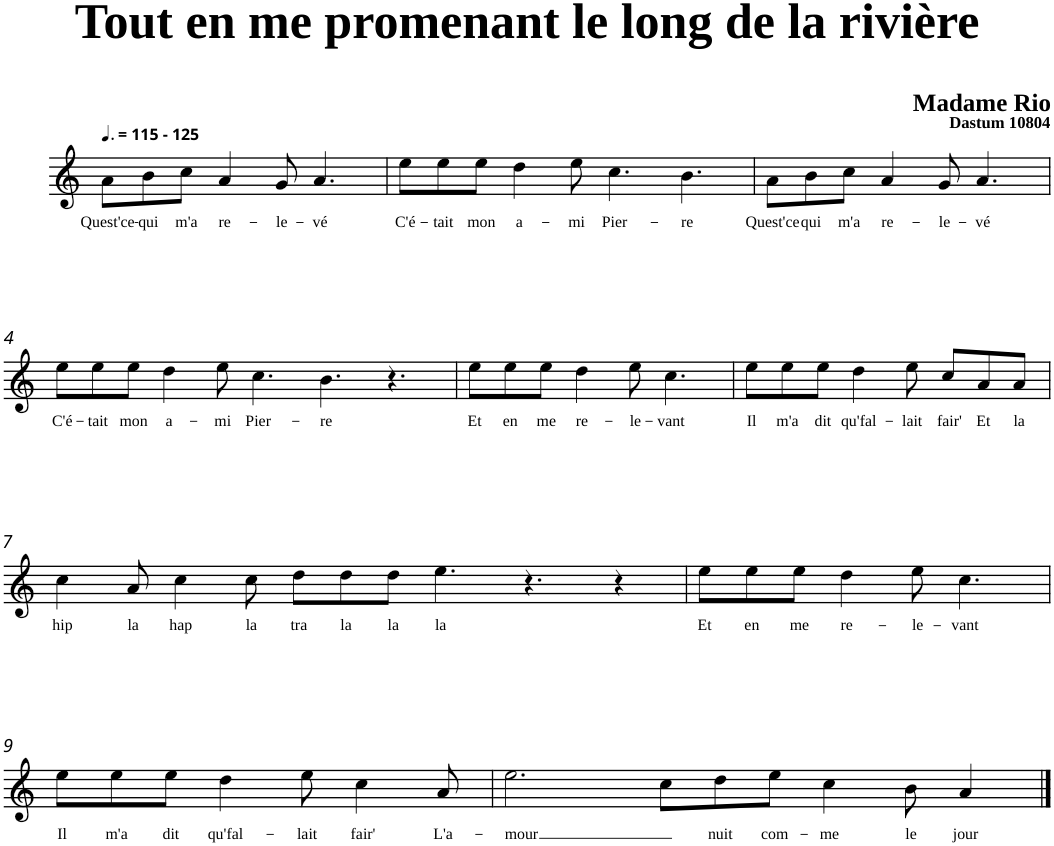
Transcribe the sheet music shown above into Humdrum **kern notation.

**kern	**text
*part1	*part1
*staff1	*staff1
*clefG2	*
*k[]	*
=1	=1
!LO:TX:a:B:t=- 125	!
!	!LO:LY:b
8a\L	Quest'ce-
!	!LO:LY:b
8b\	-qui
!	!LO:LY:b
8cc\J	m'a
!	!LO:LY:b
4a/	re-
!	!LO:LY:b
8g/	-le-
!	!LO:LY:b
[4a/	-vé
=2	=2
!	!LO:LY:b
8ee\L	C'é-
8a/]	.
!	!LO:LY:b
8ee\	-tait
!	!LO:LY:b
8ee\J	mon
!	!LO:LY:b
4dd\	a-
!	!LO:LY:b
8ee\	-mi
!	!LO:LY:b
[4cc\	Pier-
!	!LO:LY:b
4.b\	-re
=3	=3
!	!LO:LY:b
8a\L	Quest'ce
8cc\]	.
!	!LO:LY:b
8b\	qui
!	!LO:LY:b
8cc\J	m'a
!	!LO:LY:b
4a/	re-
!	!LO:LY:b
8g/	-le-
!	!LO:LY:b
[4a/	-vé
!!LO:LB:g=z
=4	=4
!	!LO:LY:b
8ee\L	C'é-
8a/]	.
!	!LO:LY:b
8ee\	-tait
!	!LO:LY:b
8ee\J	mon
!	!LO:LY:b
4dd\	a-
!	!LO:LY:b
8ee\	-mi
!	!LO:LY:b
[4cc\	Pier-
!	!LO:LY:b
4.b\	-re
4.r	.
=5	=5
!	!LO:LY:b
8ee\L	Et
8cc\]	.
!	!LO:LY:b
8ee\	en
!	!LO:LY:b
8ee\J	me
!	!LO:LY:b
4dd\	re-
!	!LO:LY:b
8ee\	-le-
!	!LO:LY:b
[4cc\	-vant
=6	=6
!	!LO:LY:b
8ee\L	Il
8cc\]	.
!	!LO:LY:b
8ee\	m'a
!	!LO:LY:b
8ee\J	dit
!	!LO:LY:b
4dd\	qu'fal-
!	!LO:LY:b
8ee\	-lait
!	!LO:LY:b
8cc/L	fair'
!	!LO:LY:b
8a/	Et
!	!LO:LY:b
8a/J	la
!!LO:LB:g=z
=7	=7
!	!LO:LY:b
4cc\	hip
!	!LO:LY:b
8a/	la
!	!LO:LY:b
4cc\	hap
!	!LO:LY:b
8cc\	la
!	!LO:LY:b
8dd\L	tra
!	!LO:LY:b
8dd\	la
!	!LO:LY:b
8dd\J	la
!	!LO:LY:b
4.ee\	la
4.r	.
4r	.
=8	=8
!	!LO:LY:b
8ee\L	Et
!	!LO:LY:b
8ee\	en
!	!LO:LY:b
8ee\J	me
!	!LO:LY:b
4dd\	re-
!	!LO:LY:b
8ee\	-le-
!	!LO:LY:b
[4cc\	-vant
!!LO:LB:g=z
=9	=9
!	!LO:LY:b
8ee\L	Il
8cc\]	.
!	!LO:LY:b
8ee\	m'a
!	!LO:LY:b
8ee\J	dit
!	!LO:LY:b
4dd\	qu'fal-
!	!LO:LY:b
8ee\	-lait
!	!LO:LY:b
4cc\	fair'
!	!LO:LY:b
8a/	L'a-
=10	=10
!	!LO:LY:b
2.ee\	-mour
8cc\L	.
!	!LO:LY:b
8dd\	nuit
!	!LO:LY:b
8ee\J	com-
!	!LO:LY:b
4cc\	-me
!	!LO:LY:b
8b\	le
!	!LO:LY:b
4a/	jour
==	==
*-	*-
